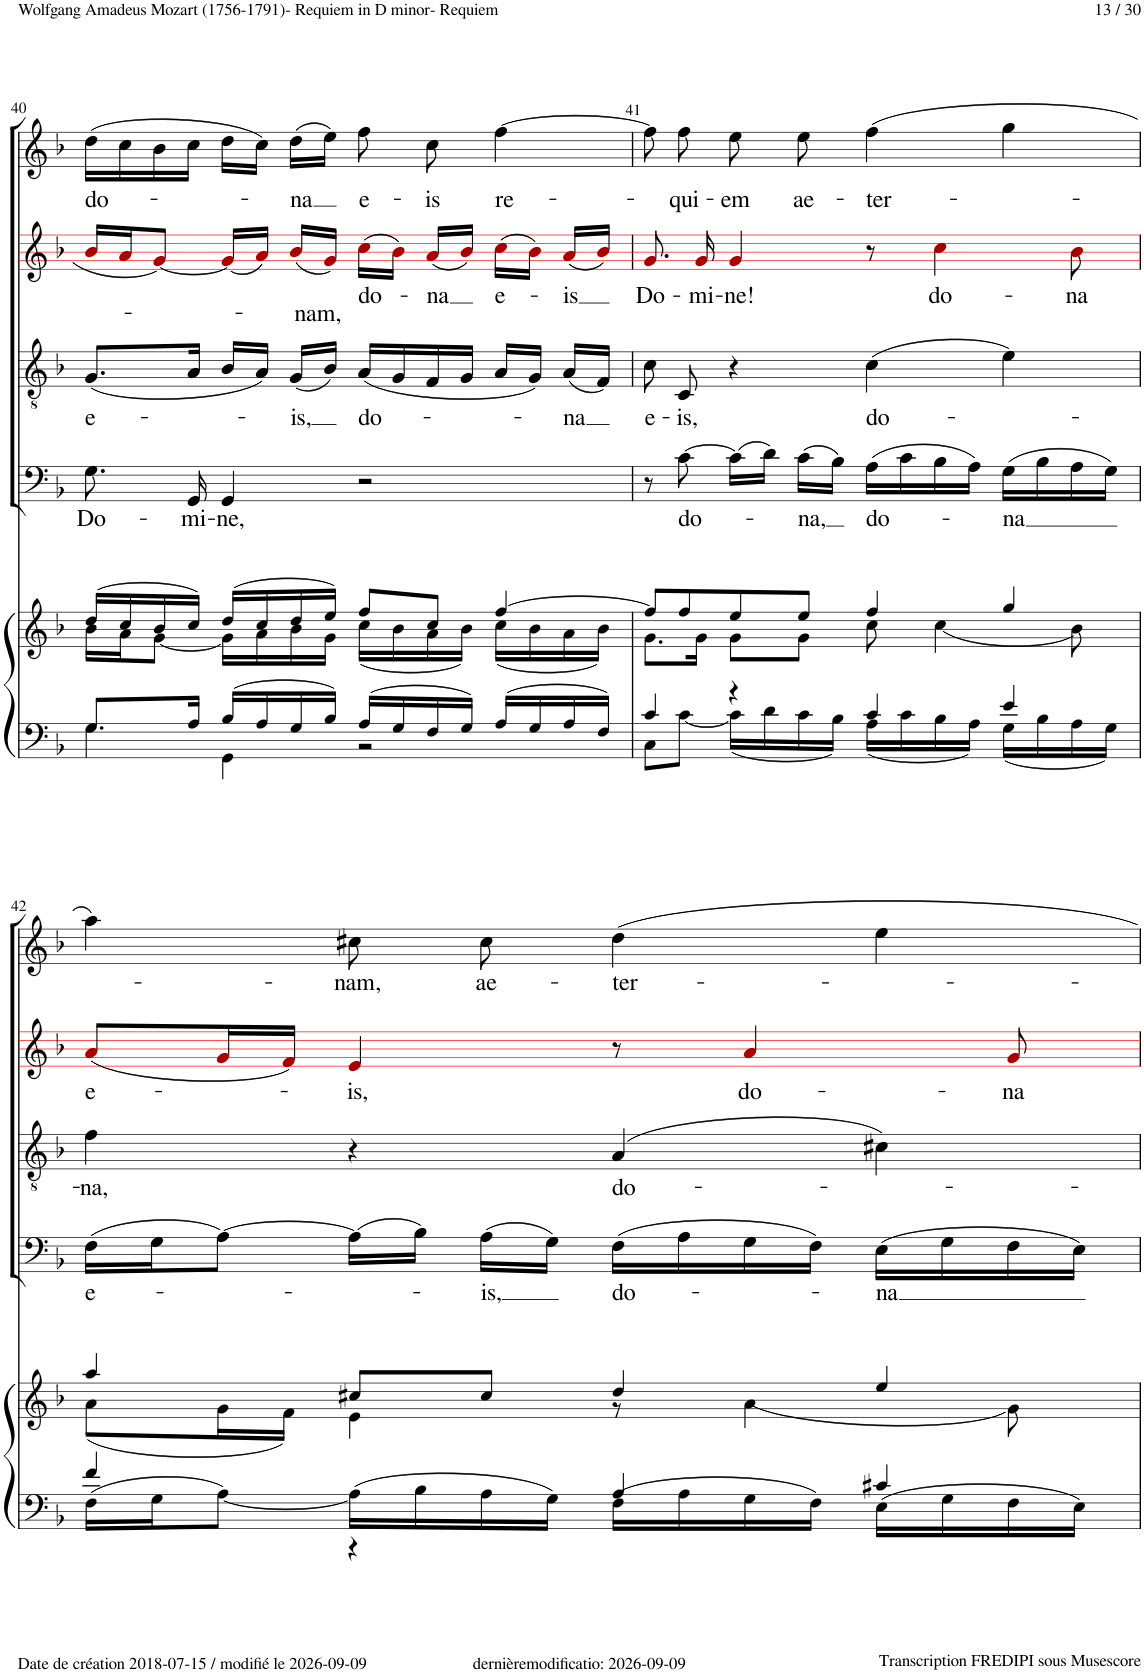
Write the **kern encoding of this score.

**kern	**kern	**kern	**text	**kern	**text	**kern	**text	**kern	**text
*part5	*part5	*part4	*part4	*part3	*part3	*part2	*part2	*part1	*part1
*staff6	*staff5	*staff4	*staff4	*staff3	*staff3	*staff2	*staff2	*staff1	*staff1
*I"Piano	*	*I"Basso Chorus	*	*I"Tenor Chorus	*	*I"Alto Chorus	*	*I"Soprano Chorus	*
*I'Pno	*	*I'Ch	*	*I'Ch	*	*	*	*I'Ch	*
!!LO:PB:g=z
*clefF4	*clefG2	*clefF4	*	*clefGv2	*	*clefG2	*	*clefG2	*
*	*	*	*	*	*	*ITrd1c2	*	*	*
*k[b-]	*k[b-]	*k[b-]	*	*k[b-]	*	*k[b-]	*	*k[b-]	*
*M4/4	*M4/4	*M4/4	*	*M4/4	*	*M4/4	*	*M4/4	*
*met(c)	*met(c)	*met(c)	*	*met(c)	*	*met(c)	*	*met(c)	*
=40	=40	=40	=40	=40	=40	=40	=40	=40	=40
!LO:N:head=solid	!	!	!LO:LY:b	!	!LO:LY:b	!	!	!	!LO:LY:b
*^	*^	*	*	*	*	*	*	*	*
8.G/L	4G\	(16dd/LL	16b-\LL	8.G!\	Do-	(8.G!/L	e-	16b-!i/LL	.	(16dd!\LL	do-
.	.	16cc/	16a\J	.	.	.	.	16a!i/J	.	16cc!\	.
.	.	16b-/	[8g\J	.	.	.	.	[8g!i/J	.	16b-!\	.
!	!	!	!	!	!LO:LY:b	!	!	!	!	!	!
16A/Jk	.	16cc/JJ)	.	16GG!/	-mi-	16A!/Jk	.	.	.	16cc!\JJ	.
!	!	!	!	!	!LO:LY:b	!	!	!	!	!	!
16B-/LL	4GG\	(16dd/LL	16g\LL]	4GG!/	-ne,	16B-!/LL	.	(16g!i/LL]	.	16dd!\LL	.
16A/	.	16cc/	16a\	.	.	16A!/JJ)	.	16a!i/JJ)	.	16cc!\JJ)	.
!	!	!	!	!	!	!	!LO:LY:b	!	!LO:LY:b	!	!LO:LY:b
16G/	.	16dd/	16b-\	.	.	(16G!/LL	-is,	(16b-!i/LL	-nam,	(16dd!\LL	-na
16B-/JJ	.	16ee/JJ)	16g\JJ	.	.	16B-!/JJ)	.	16g!i/JJ)	.	16ee!\JJ)	.
!	!	!	!	!	!	!	!LO:LY:b	!	!LO:LY:b	!	!LO:LY:b
16A/LL	2r	8ff/L	(16cc\LL	2r	.	(16A!/LL	do-	(16cc!i\LL	do-	8ff!\	e-
16G/	.	.	16b-\	.	.	16G!/	.	16b-!i\JJ)	.	.	.
!	!	!	!	!	!	!	!	!	!LO:LY:b	!	!LO:LY:b
16F/	.	8cc/J	16a\	.	.	16F!/	.	(16a!i/LL	-na	8cc!\	-is
16G/JJ	.	.	16b-\JJ)	.	.	16G!/JJ	.	16b-!i/JJ)	.	.	.
!	!	!	!	!	!	!	!	!	!LO:LY:b	!	!LO:LY:b
16A/LL	.	[4ff/	(16cc\LL	.	.	16A!/LL	.	(16cc!i\LL	e-	[4ff!\	re-
16G/	.	.	16b-\	.	.	16G!/JJ)	.	16b-!i\JJ)	.	.	.
!	!	!	!	!	!	!	!LO:LY:b	!	!LO:LY:b	!	!
16A/	.	.	16a\	.	.	(16A!/LL	-na	(16a!i/LL	-is	.	.
16F/JJ	.	.	16b-\JJ)	.	.	16F!/JJ)	.	16b-!i/JJ)	.	.	.
=41	=41	=41	=41	=41	=41	=41	=41	=41	=41	=41	=41
!	!	!	!	!	!	!	!LO:LY:b	!	!LO:LY:b	!	!
4c/	8C\L	8ff/L]	8.g\L	8r	.	8c!\	e-	8.g!i/	Do-	8ff!\]	.
!	!	!	!	!	!LO:LY:b	!	!LO:LY:b	!	!	!	!LO:LY:b
.	[8c\J	8ff/	.	[8c!\	do-	8C!/	-is,	.	.	8ff!\	-qui-
!	!	!	!	!	!	!	!	!	!LO:LY:b	!	!
.	.	.	16g\Jk	.	.	.	.	16g!i/	-mi-	.	.
!	!	!	!	!	!	!	!	!	!LO:LY:b	!	!LO:LY:b
4r	16c\LL]	8ee/	8g\L	(16c!\LL]	.	4r	.	4g!i/	-ne!	8ee!\	-em
.	16d\	.	.	16d!\JJ)	.	.	.	.	.	.	.
!	!	!	!	!	!LO:LY:b	!	!	!	!	!	!LO:LY:b
.	16c\	8ee/J	8g\J	(16c!\LL	-na,	.	.	.	.	8ee!\	ae-
.	16B-\JJ	.	.	16B-!\JJ)	.	.	.	.	.	.	.
!	!	!	!	!	!LO:LY:b	!	!LO:LY:b	!	!	!	!LO:LY:b
4c/	16A\LL	4ff/	8cc\	(16A!\LL	do-	(4c!\	do-	8r	.	(4ff!\	-ter-
.	16c\	.	.	16c!\	.	.	.	.	.	.	.
!	!	!	!	!	!	!	!	!	!LO:LY:b	!	!
.	16B-\	.	(4cc\	16B-!\	.	.	.	4cc!i\	do-	.	.
.	16A\JJ	.	.	16A!\JJ)	.	.	.	.	.	.	.
!	!	!	!	!	!LO:LY:b	!	!	!	!	!	!
4e/	16G\LL	4gg/	.	(16G!\LL	-na	4e!\)	.	.	.	4gg!\	.
.	16B-\	.	.	16B-!\	.	.	.	.	.	.	.
!	!	!	!	!	!	!	!	!	!LO:LY:b	!	!
.	16A\	.	8b-\)	16A!\	.	.	.	8b-!i\	-na	.	.
.	16G\JJ	.	.	16G!\JJ)	.	.	.	.	.	.	.
!!LO:LB:g=z
=42	=42	=42	=42	=42	=42	=42	=42	=42	=42	=42	=42
!	!	!	!	!	!LO:LY:b	!	!LO:LY:b	!	!LO:LY:b	!	!
16F\LL	4f/	4aa/	(8a\L	(16F!\LL	e-	4f!\	-na,	(8a!i/L	e-	4aa!\)	.
16G\J	.	.	.	16G!\J	.	.	.	.	.	.	.
[8A\J	.	.	16g\L	[8A!\J)	.	.	.	16g!i/L	.	.	.
.	.	.	16f\JJ)	.	.	.	.	16f!i/JJ)	.	.	.
!	!	!	!	!	!	!	!	!	!LO:LY:b	!	!LO:LY:b
16A\LL]	4r	8cc#X/L	4e\	(16A!\LL]	.	4r	.	4e!i/	-is,	8cc#X!\	-nam,
16B-\	.	.	.	16B-!\JJ)	.	.	.	.	.	.	.
!	!	!	!	!	!LO:LY:b	!	!	!	!	!	!LO:LY:b
16A\	.	8cc#/J	.	(16A!\LL	-is,	.	.	.	.	8cc#!\	ae-
16G\JJ	.	.	.	16G!\JJ)	.	.	.	.	.	.	.
!	!	!	!	!	!LO:LY:b	!	!LO:LY:b	!	!	!	!LO:LY:b
16F\LL	4A/	4dd/	8r	(16F!\LL	do-	(4A!/	do-	8r	.	4dd!\	-ter-
16A\	.	.	.	16A!\	.	.	.	.	.	.	.
!	!	!	!	!	!	!	!	!	!LO:LY:b	!	!
16G\	.	.	(4a\	16G!\	.	.	.	4a!i/	do-	.	.
16F\JJ	.	.	.	16F!\JJ)	.	.	.	.	.	.	.
!	!	!	!	!	!LO:LY:b	!	!	!	!	!	!
16E\LL	4c#X/	4ee/	.	(16E!\LL	-na	4c#X!\)	.	.	.	4ee!\	.
16G\	.	.	.	16G!\	.	.	.	.	.	.	.
!	!	!	!	!	!	!	!	!	!LO:LY:b	!	!
16F\	.	.	8g\)	16F!\	.	.	.	8g!i/	-na	.	.
16E\JJ	.	.	.	16E!\JJ)	.	.	.	.	.	.	.
*v	*v	*	*	*	*	*	*	*	*	*	*
*	*v	*v	*	*	*	*	*	*	*	*
=	=	=	=	=	=	=	=	=	=
*-	*-	*-	*-	*-	*-	*-	*-	*-	*-
